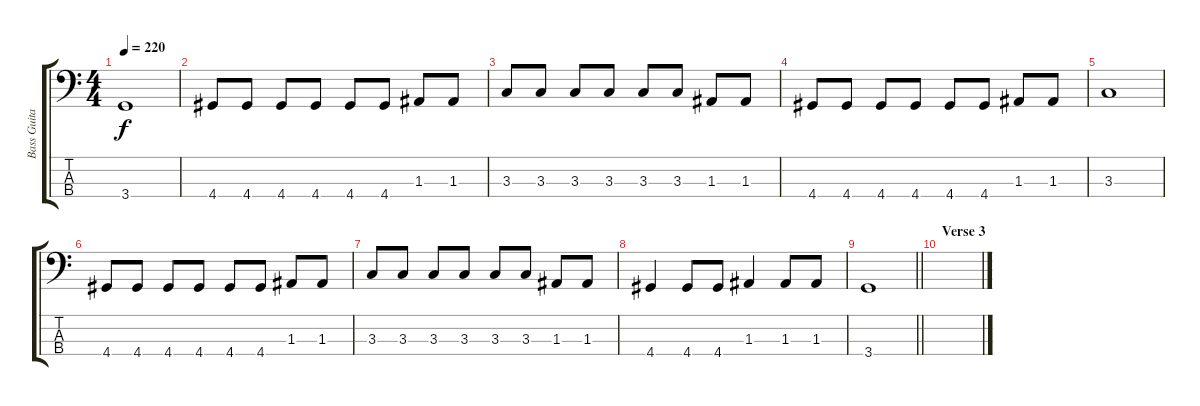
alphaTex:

\track ("Bass Guitar" "Bass Guita") {instrument electricbassfinger}
\staff {score tabs}
\tuning (G2 D2 A1 E1) {hide}
\ts (4 4)
\tempo 220
\clef f4
\ks c
3.4.1{dy f} |
4.4.8 4.4.8 4.4.8 4.4.8 4.4.8 4.4.8 1.3.8 1.3.8 |
3.3.8 3.3.8 3.3.8 3.3.8 3.3.8 3.3.8 1.3.8 1.3.8 |
4.4.8 4.4.8 4.4.8 4.4.8 4.4.8 4.4.8 1.3.8 1.3.8 |
3.3.1 |
4.4.8 4.4.8 4.4.8 4.4.8 4.4.8 4.4.8 1.3.8 1.3.8 |
3.3.8 3.3.8 3.3.8 3.3.8 3.3.8 3.3.8 1.3.8 1.3.8 |
4.4.4 4.4.8 4.4.8 1.3.4 1.3.8 1.3.8 |
\barLineRight lightlight
3.4.1 |
\section ("" "Verse 3")
